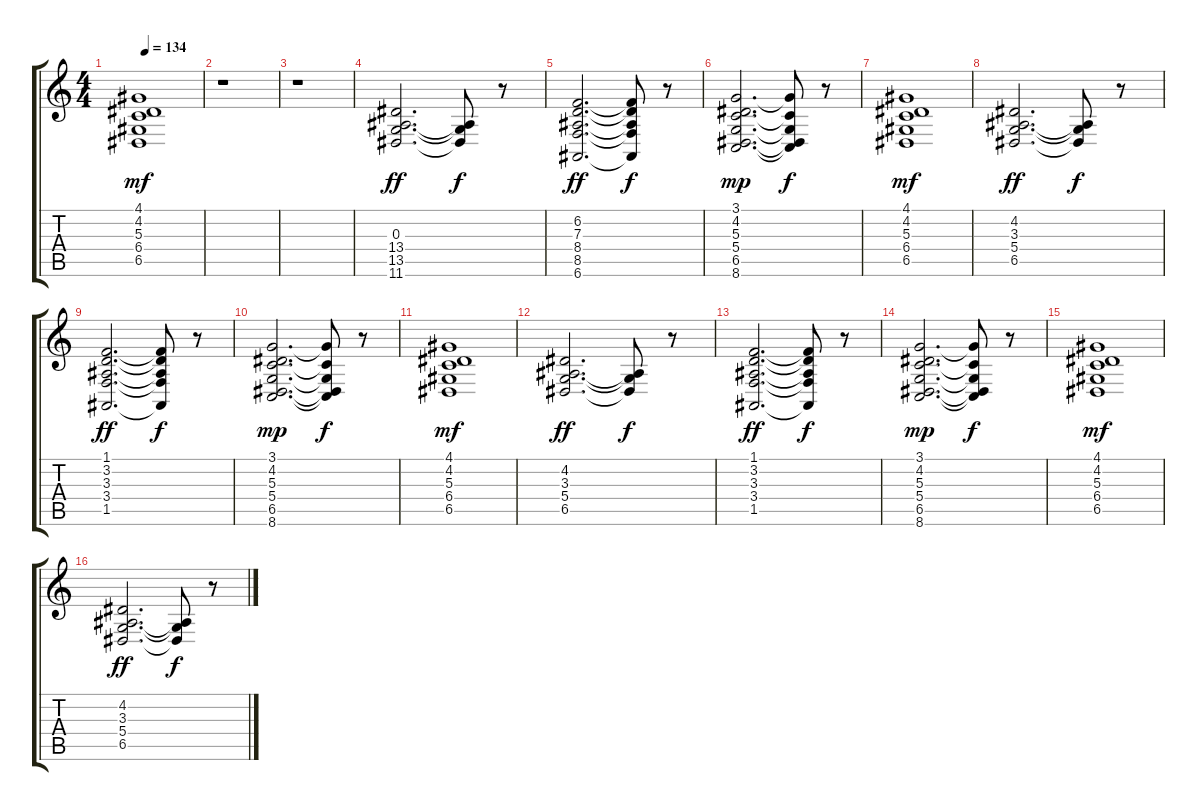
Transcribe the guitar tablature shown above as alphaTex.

\track "" {instrument electricgrandpiano}
\staff {score tabs}
\tuning (E4 B3 G3 D3 A2 E2) {hide}
\ts (4 4)
\tempo 134
\clef g2
\ks c
(4.1 4.2 5.3 6.4 6.5).1{dy mf} |
r.1 |
r.1 |
(0.3 13.4 13.5 11.6).2{d dy ff} (0.3{t} 13.5{t} 11.6{t}).8{dy f} r.8 |
(6.2 7.3 8.4 8.5 6.6).2{d dy ff} (6.2{t} 7.3{t} 8.4{t} 8.5{t} 6.6{t}).8{dy f} r.8 |
(3.1 4.2 5.3 5.4 6.5 8.6).2{d dy mp} (3.1{t} 5.3{t} 5.4{t} 6.5{t} 8.6{t}).8{dy f} r.8 |
(4.1 4.2 5.3 6.4 6.5).1{dy mf} |
(4.2 3.3 5.4 6.5).2{d dy ff} (3.3{t} 5.4{t} 6.5{t}).8{dy f} r.8 |
(1.1 3.2 3.3 3.4 1.5).2{d dy ff} (1.1{t} 3.2{t} 3.3{t} 3.4{t} 1.5{t}).8{dy f} r.8 |
(3.1 4.2 5.3 5.4 6.5 8.6).2{d dy mp} (3.1{t} 5.3{t} 5.4{t} 6.5{t} 8.6{t}).8{dy f} r.8 |
(4.1 4.2 5.3 6.4 6.5).1{dy mf} |
(4.2 3.3 5.4 6.5).2{d dy ff} (3.3{t} 5.4{t} 6.5{t}).8{dy f} r.8 |
(1.1 3.2 3.3 3.4 1.5).2{d dy ff} (1.1{t} 3.2{t} 3.3{t} 3.4{t} 1.5{t}).8{dy f} r.8 |
(3.1 4.2 5.3 5.4 6.5 8.6).2{d dy mp} (3.1{t} 5.3{t} 5.4{t} 6.5{t} 8.6{t}).8{dy f} r.8 |
(4.1 4.2 5.3 6.4 6.5).1{dy mf} |
(4.2 3.3 5.4 6.5).2{d dy ff} (3.3{t} 5.4{t} 6.5{t}).8{dy f} r.8
